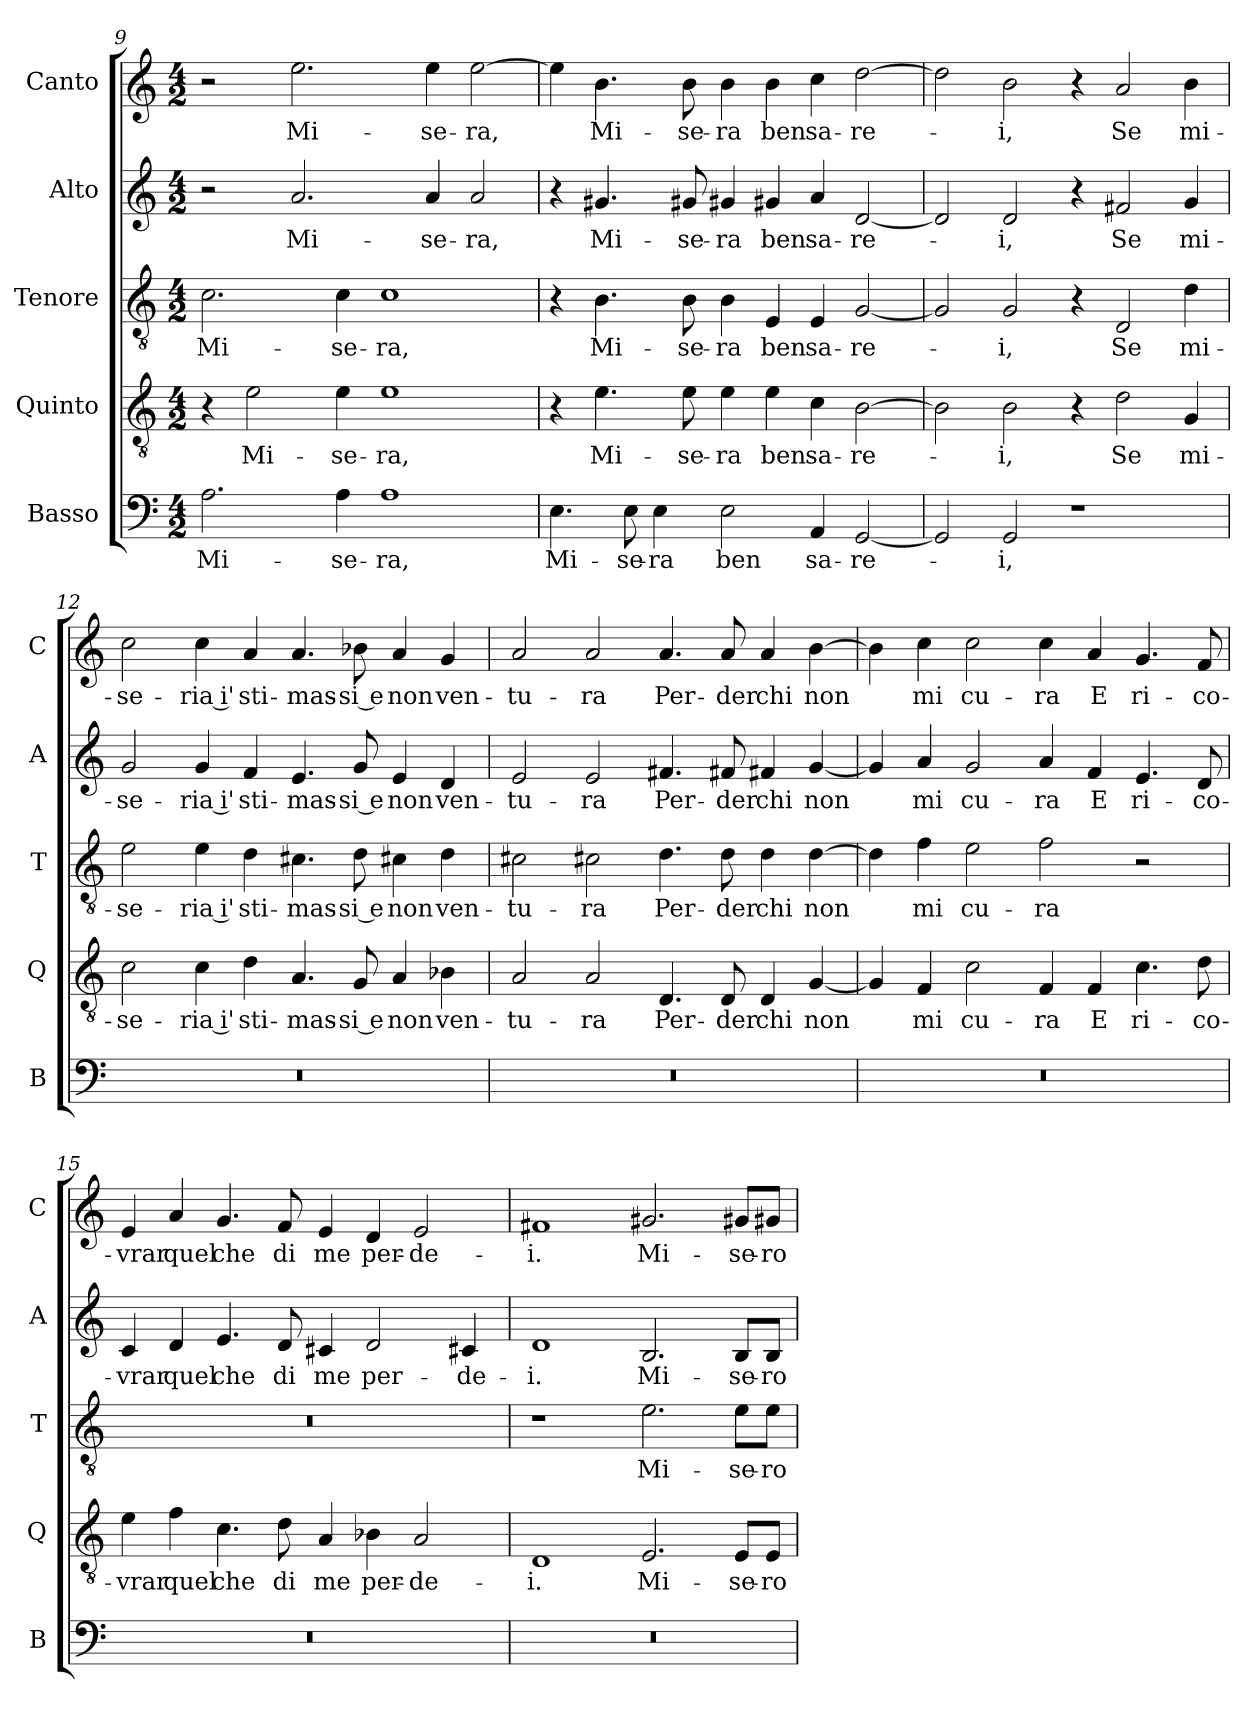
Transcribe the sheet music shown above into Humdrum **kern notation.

**kern	**text	**kern	**text	**kern	**text	**kern	**text	**kern	**text
*part5	*part5	*part4	*part4	*part3	*part3	*part2	*part2	*part1	*part1
*staff5	*staff5	*staff4	*staff4	*staff3	*staff3	*staff2	*staff2	*staff1	*staff1
*I"Basso	*	*I"Quinto	*	*I"Tenore	*	*I"Alto	*	*I"Canto	*
*I'B	*	*I'Q	*	*I'T	*	*I'A	*	*I'C	*
*clefF4	*	*clefGv2	*	*clefGv2	*	*clefG2	*	*clefG2	*
*k[]	*	*k[]	*	*k[]	*	*k[]	*	*k[]	*
*a:	*	*a:	*	*a:	*	*a:	*	*a:	*
*M4/2	*	*M4/2	*	*M4/2	*	*M4/2	*	*M4/2	*
=9	=9	=9	=9	=9	=9	=9	=9	=9	=9
2.A	Mi-	4r	.	2.c	Mi-	2r	.	2r	.
.	.	2e	Mi-	.	.	.	.	.	.
.	.	.	.	.	.	2.a	Mi-	2.ee	Mi-
4A	-se-	4e	-se-	4c	-se-	.	.	.	.
1A	-ra,	1e	-ra,	1c	-ra,	.	.	.	.
.	.	.	.	.	.	4a	-se-	4ee	-se-
.	.	.	.	.	.	2a	-ra,	[2ee	-ra,
=10	=10	=10	=10	=10	=10	=10	=10	=10	=10
4.E	Mi-	4r	.	4r	.	4r	.	4ee]	.
.	.	4.e	Mi-	4.B	Mi-	4.g#X	Mi-	4.b	Mi-
8E	-se-	.	.	.	.	.	.	.	.
4E	-ra	.	.	.	.	.	.	.	.
.	.	8e	-se-	8B	-se-	8g#X	-se-	8b	-se-
2E	ben	4e	-ra	4B	-ra	4g#X	-ra	4b	-ra
.	.	4e	ben	4E	ben	4g#X	ben	4b	ben
4AA	sa-	4c	sa-	4E	sa-	4a	sa-	4cc	sa-
[2GG	-re-	[2B	-re-	[2G	-re-	[2d	-re-	[2dd	-re-
=11	=11	=11	=11	=11	=11	=11	=11	=11	=11
2GG]	.	2B]	.	2G]	.	2d]	.	2dd]	.
2GG	-i,	2B	-i,	2G	-i,	2d	-i,	2b	-i,
1r	.	4r	.	4r	.	4r	.	4r	.
.	.	2d	Se	2D	Se	2f#X	Se	2a	Se
.	.	4G	mi-	4d	mi-	4g	mi-	4b	mi-
=12	=12	=12	=12	=12	=12	=12	=12	=12	=12
0r	.	2c	-se-	2e	-se-	2g	-se-	2cc	-se-
.	.	4c	-ria i'	4e	-ria i'	4g	-ria i'	4cc	-ria i'
.	.	4d	sti-	4d	sti-	4f	sti-	4a	sti-
.	.	4.A	-mas-	4.c#X	-mas-	4.e	-mas-	4.a	-mas-
.	.	8G	-si e	8d	-si e	8g	-si e	8b-X	-si e
.	.	4A	non	4c#X	non	4e	non	4a	non
.	.	4B-X	ven-	4d	ven-	4d	ven-	4g	ven-
=13	=13	=13	=13	=13	=13	=13	=13	=13	=13
0r	.	2A	-tu-	2c#X	-tu-	2e	-tu-	2a	-tu-
.	.	2A	-ra	2c#X	-ra	2e	-ra	2a	-ra
.	.	4.D	Per-	4.d	Per-	4.f#X	Per-	4.a	Per-
.	.	8D	-der	8d	-der	8f#X	-der	8a	-der
.	.	4D	chi	4d	chi	4f#X	chi	4a	chi
.	.	[4G	non	[4d	non	[4g	non	[4b	non
=14	=14	=14	=14	=14	=14	=14	=14	=14	=14
0r	.	4G]	.	4d]	.	4g]	.	4b]	.
.	.	4F	mi	4f	mi	4a	mi	4cc	mi
.	.	2c	cu-	2e	cu-	2g	cu-	2cc	cu-
.	.	4F	-ra	2f	-ra	4a	-ra	4cc	-ra
.	.	4F	E	.	.	4f	E	4a	E
.	.	4.c	ri-	2r	.	4.e	ri-	4.g	ri-
.	.	8d	-co-	.	.	8d	-co-	8f	-co-
=15	=15	=15	=15	=15	=15	=15	=15	=15	=15
0r	.	4e	-vrar	0r	.	4c	-vrar	4e	-vrar
.	.	4f	quel	.	.	4d	quel	4a	quel
.	.	4.c	che	.	.	4.e	che	4.g	che
.	.	8d	di	.	.	8d	di	8f	di
.	.	4A	me	.	.	4c#X	me	4e	me
.	.	4B-X	per-	.	.	2d	per-	4d	per-
.	.	2A	-de-	.	.	.	.	2e	-de-
.	.	.	.	.	.	4c#X	-de-	.	.
=16	=16	=16	=16	=16	=16	=16	=16	=16	=16
0r	.	1D	-i.	1r	.	1d	-i.	1f#X	-i.
.	.	2.E	Mi-	2.e	Mi-	2.B	Mi-	2.g#X	Mi-
.	.	8E/L	-se-	8e\L	-se-	8B/L	-se-	8g#X/L	-se-
.	.	8E/J	-ro	8e\J	-ro	8B/J	-ro	8g#X/J	-ro
=	=	=	=	=	=	=	=	=	=
*-	*-	*-	*-	*-	*-	*-	*-	*-	*-
